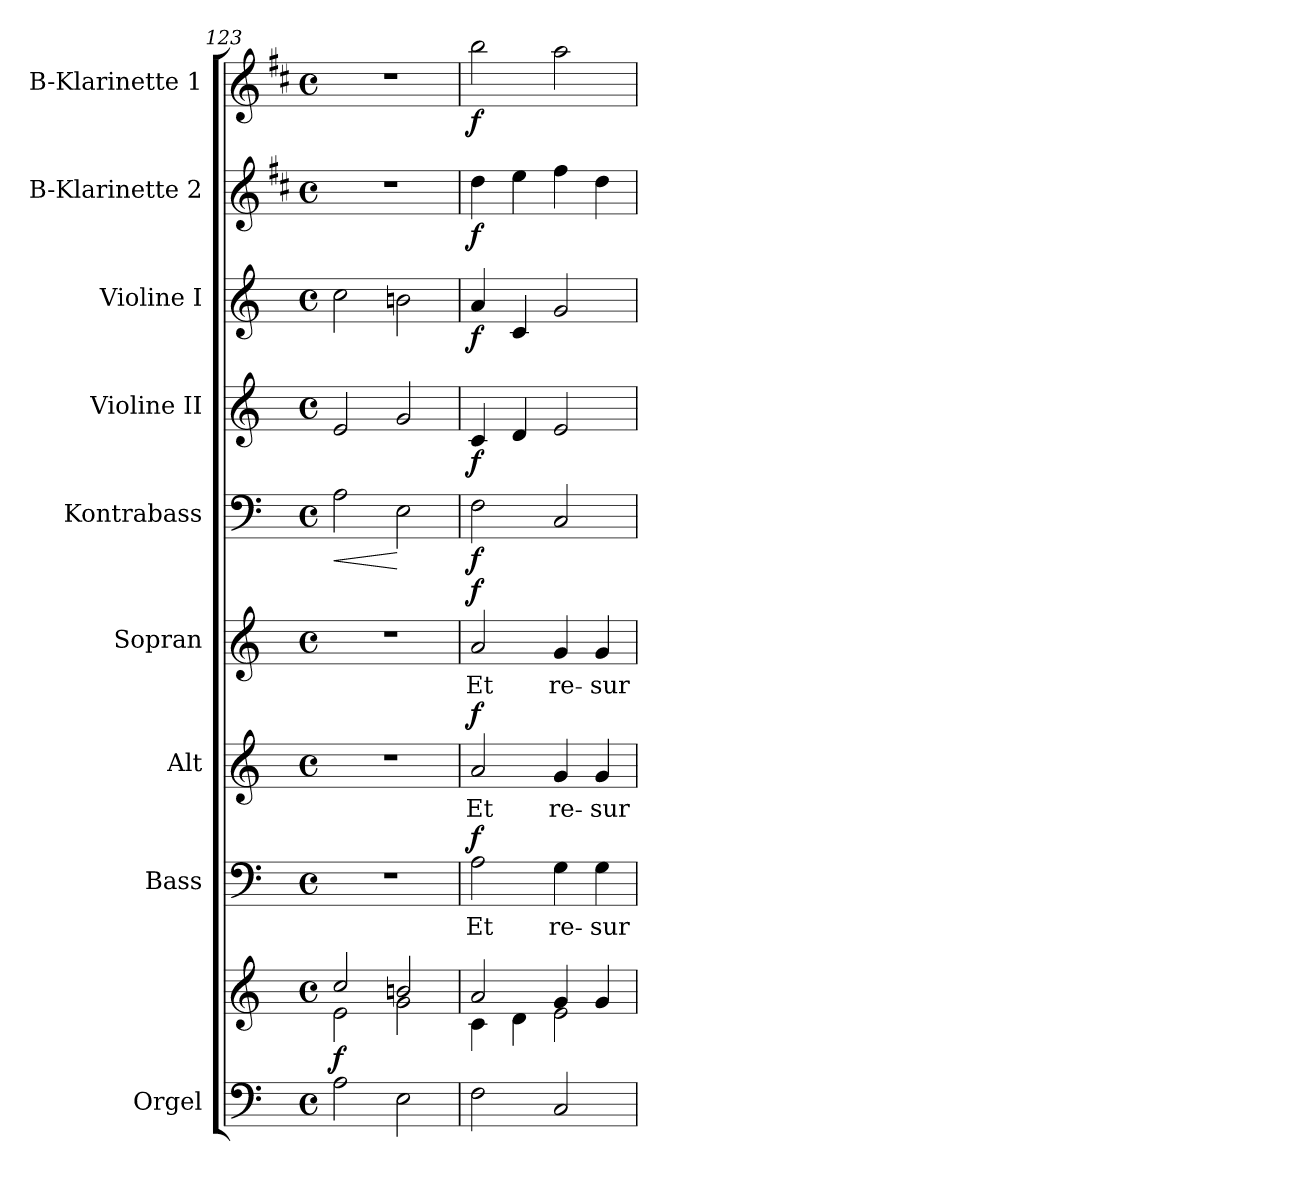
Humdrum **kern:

**kern	**kern	**dynam	**kern	**text	**dynam	**kern	**text	**dynam	**kern	**text	**dynam	**kern	**dynam	**kern	**dynam	**kern	**dynam	**kern	**dynam	**kern	**dynam
*part9	*part9	*part9	*part8	*part8	*part8	*part7	*part7	*part7	*part6	*part6	*part6	*part5	*part5	*part4	*part4	*part3	*part3	*part2	*part2	*part1	*part1
*staff10	*staff9	*staff9/10	*staff8	*staff8	*staff8	*staff7	*staff7	*staff7	*staff6	*staff6	*staff6	*staff5	*staff5	*staff4	*staff4	*staff3	*staff3	*staff2	*staff2	*staff1	*staff1
*I"Orgel	*	*	*I"Bass	*	*	*I"Alt	*	*	*I"Sopran	*	*	*I"Kontrabass	*	*I"Violine II	*	*I"Violine I	*	*I"B-Klarinette 2	*	*I"B-Klarinette 1	*
*I'Org.	*	*	*I'B.	*	*	*I'A.	*	*	*I'S.	*	*	*I'Kb.	*	*I'Vl. II	*	*I'Vl. I	*	*I'B Kl. 2	*	*I'B Kl. 1	*
*clefF4	*clefG2	*	*clefF4	*	*	*clefG2	*	*	*clefG2	*	*	*clefF4	*	*clefG2	*	*clefG2	*	*clefG2	*	*clefG2	*
*	*	*	*	*	*	*	*	*	*	*	*	*ITrd7c12	*	*	*	*	*	*ITrd1c2	*	*ITrd1c2	*
*k[]	*k[]	*	*k[]	*	*	*k[]	*	*	*k[]	*	*	*k[]	*	*k[]	*	*k[]	*	*k[]	*	*k[]	*
*C:	*C:	*	*C:	*	*	*C:	*	*	*C:	*	*	*C:	*	*C:	*	*C:	*	*C:	*	*C:	*
*M4/4	*M4/4	*	*M4/4	*	*	*M4/4	*	*	*M4/4	*	*	*M4/4	*	*M4/4	*	*M4/4	*	*M4/4	*	*M4/4	*
*met(c)	*met(c)	*	*met(c)	*	*	*met(c)	*	*	*met(c)	*	*	*met(c)	*	*met(c)	*	*met(c)	*	*met(c)	*	*met(c)	*
=123	=123	=123	=123	=123	=123	=123	=123	=123	=123	=123	=123	=123	=123	=123	=123	=123	=123	=123	=123	=123	=123
*	*^	*	*	*	*	*	*	*	*	*	*	*	*	*	*	*	*	*	*	*	*
!	!	!	!LO:DY:b	!	!	!	!	!	!	!	!	!	!	!LO:HP:b	!	!	!	!	!	!	!	!
2A\	2cc/	2e\	f	1r	.	.	1r	.	.	1r	.	.	2AA\	<	2e/	.	2cc\	.	1r	.	1r	.
2E\	2bn/	2g\	.	.	.	.	.	.	.	.	.	.	2EE\	[	2g/	.	2bn\	.	.	.	.	.
=124	=124	=124	=124	=124	=124	=124	=124	=124	=124	=124	=124	=124	=124	=124	=124	=124	=124	=124	=124	=124	=124	=124
!	!	!	!	!	!LO:LY:b	!LO:DY:a	!	!LO:LY:b	!LO:DY:a	!	!LO:LY:b	!LO:DY:a	!	!LO:DY:b	!	!LO:DY:b	!	!LO:DY:b	!	!LO:DY:b	!	!LO:DY:b
2F\	2a/	4c\	.	2A\	Et	f	2a/	Et	f	2a/	Et	f	2FF\	f	4c/	f	4a/	f	4cc\	f	2aa\	f
.	.	4d\	.	.	.	.	.	.	.	.	.	.	.	.	4d/	.	4c/	.	4dd\	.	.	.
!	!	!	!	!	!LO:LY:b	!	!	!LO:LY:b	!	!	!LO:LY:b	!	!	!	!	!	!	!	!	!	!	!
2C/	4g/	2e\	.	4G\	re-	.	4g/	re-	.	4g/	re-	.	2CC/	.	2e/	.	2g/	.	4ee\	.	2gg\	.
!	!	!	!	!	!LO:LY:b	!	!	!LO:LY:b	!	!	!LO:LY:b	!	!	!	!	!	!	!	!	!	!	!
.	4g/	.	.	4G\	-sur-	.	4g/	-sur-	.	4g/	-sur-	.	.	.	.	.	.	.	4cc\	.	.	.
*	*v	*v	*	*	*	*	*	*	*	*	*	*	*	*	*	*	*	*	*	*	*	*
=	=	=	=	=	=	=	=	=	=	=	=	=	=	=	=	=	=	=	=	=	=
*-	*-	*-	*-	*-	*-	*-	*-	*-	*-	*-	*-	*-	*-	*-	*-	*-	*-	*-	*-	*-	*-
